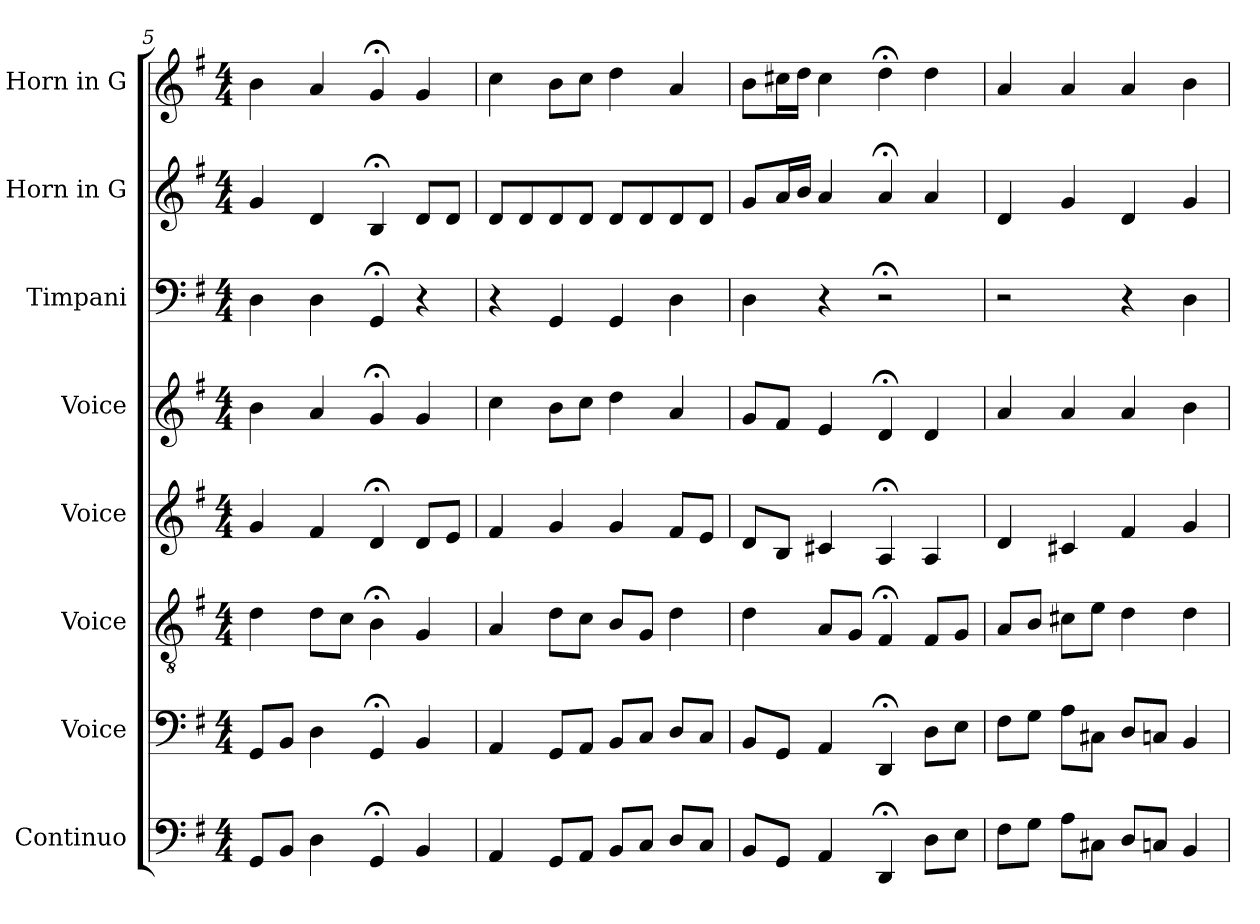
**kern	**kern	**kern	**kern	**kern	**kern	**kern	**kern
*part8	*part7	*part6	*part5	*part4	*part3	*part2	*part1
*staff8	*staff7	*staff6	*staff5	*staff4	*staff3	*staff2	*staff1
*I"Continuo	*I"Voice	*I"Voice	*I"Voice	*I"Voice	*I"Timpani	*I"Horn in G	*I"Horn in G
*I'Cont.	*I'V	*I'V	*I'V	*I'V	*I'Timp.	*	*
*clefF4	*clefF4	*clefGv2	*clefG2	*clefG2	*clefF4	*clefG2	*clefG2
*k[f#]	*k[f#]	*k[f#]	*k[f#]	*k[f#]	*k[f#]	*k[f#]	*k[f#]
*M4/4	*M4/4	*M4/4	*M4/4	*M4/4	*M4/4	*M4/4	*M4/4
=5	=5	=5	=5	=5	=5	=5	=5
8GGL	8GGL	4d	4g	4b	4D	4g	4b
8BBJ	8BBJ	.	.	.	.	.	.
4D	4D	8dL	4f#	4a	4D	4d	4a
.	.	8cJ	.	.	.	.	.
4GG;<	4GG;<	4B;<	4d;<	4g;<	4GG;<	4B;<	4g;<
4BB	4BB	4G	8dL	4g	4r	8dL	4g
.	.	.	8eJ	.	.	8dJ	.
=6	=6	=6	=6	=6	=6	=6	=6
4AA	4AA	4A	4f#	4cc	4r	8dL	4cc
.	.	.	.	.	.	8d	.
8GGL	8GGL	8dL	4g	8bL	4GG	8d	8bL
8AAJ	8AAJ	8cJ	.	8ccJ	.	8dJ	8ccJ
8BBL	8BBL	8BL	4g	4dd	4GG	8dL	4dd
8CJ	8CJ	8GJ	.	.	.	8d	.
8DL	8DL	4d	8f#L	4a	4D	8d	4a
8CJ	8CJ	.	8eJ	.	.	8dJ	.
=7	=7	=7	=7	=7	=7	=7	=7
8BBL	8BBL	4d	8dL	8gL	4D	8gL	8bL
8GGJ	8GGJ	.	8BJ	8f#J	.	16aL	16cc#XL
.	.	.	.	.	.	16bJJ	16ddJJ
4AA	4AA	8AL	4c#X	4e	4r	4a	4cc#
.	.	8GJ	.	.	.	.	.
4DD;<	4DD;<	4F#;<	4A;<	4d;<	2r;<	4a;<	4dd;<
8DL	8DL	8F#L	4A	4d	.	4a	4dd
8EJ	8EJ	8GJ	.	.	.	.	.
=8	=8	=8	=8	=8	=8	=8	=8
8F#L	8F#L	8AL	4d	4a	2r	4d	4a
8GJ	8GJ	8BJ	.	.	.	.	.
8AL	8AL	8c#XL	4c#X	4a	.	4g	4a
8C#XJ	8C#XJ	8eJ	.	.	.	.	.
8DL	8DL	4d	4f#	4a	4r	4d	4a
8CnJ	8CnJ	.	.	.	.	.	.
4BB	4BB	4d	4g	4b	4D	4g	4b
=	=	=	=	=	=	=	=
*-	*-	*-	*-	*-	*-	*-	*-
